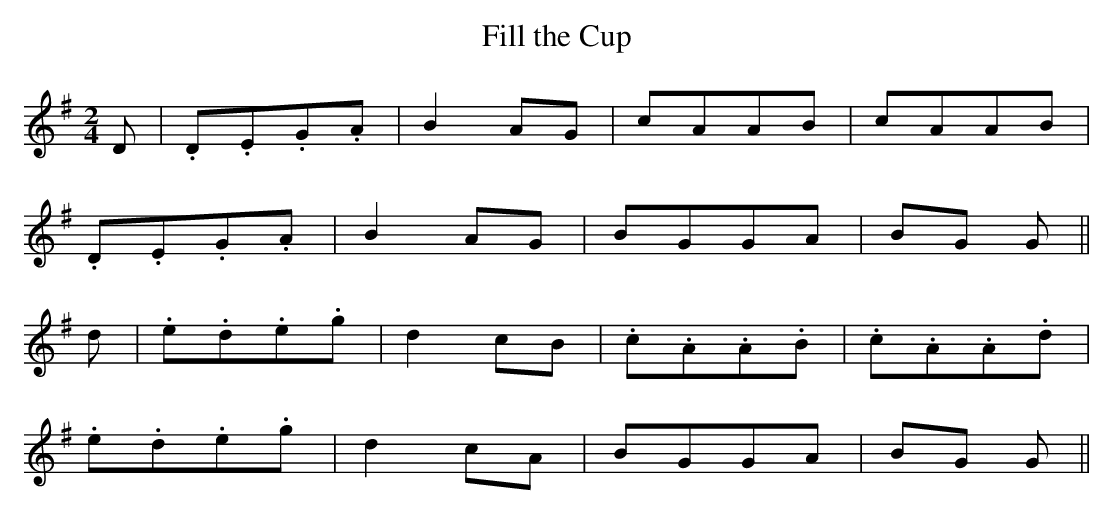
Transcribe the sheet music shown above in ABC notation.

X:1
T: Fill the Cup
M: 2/4
L: 1/8
K: G
D|.D.E.G.A|B2 AG|cAAB|cAAB|
.D.E.G.A|B2 AG|BGGA|BG G||
d|.e.d.e.g|">"d2 cB|.c.A.A.B|.c.A.A.d|
.e.d.e.g|">"d2 cA|BGGA|BG G||
